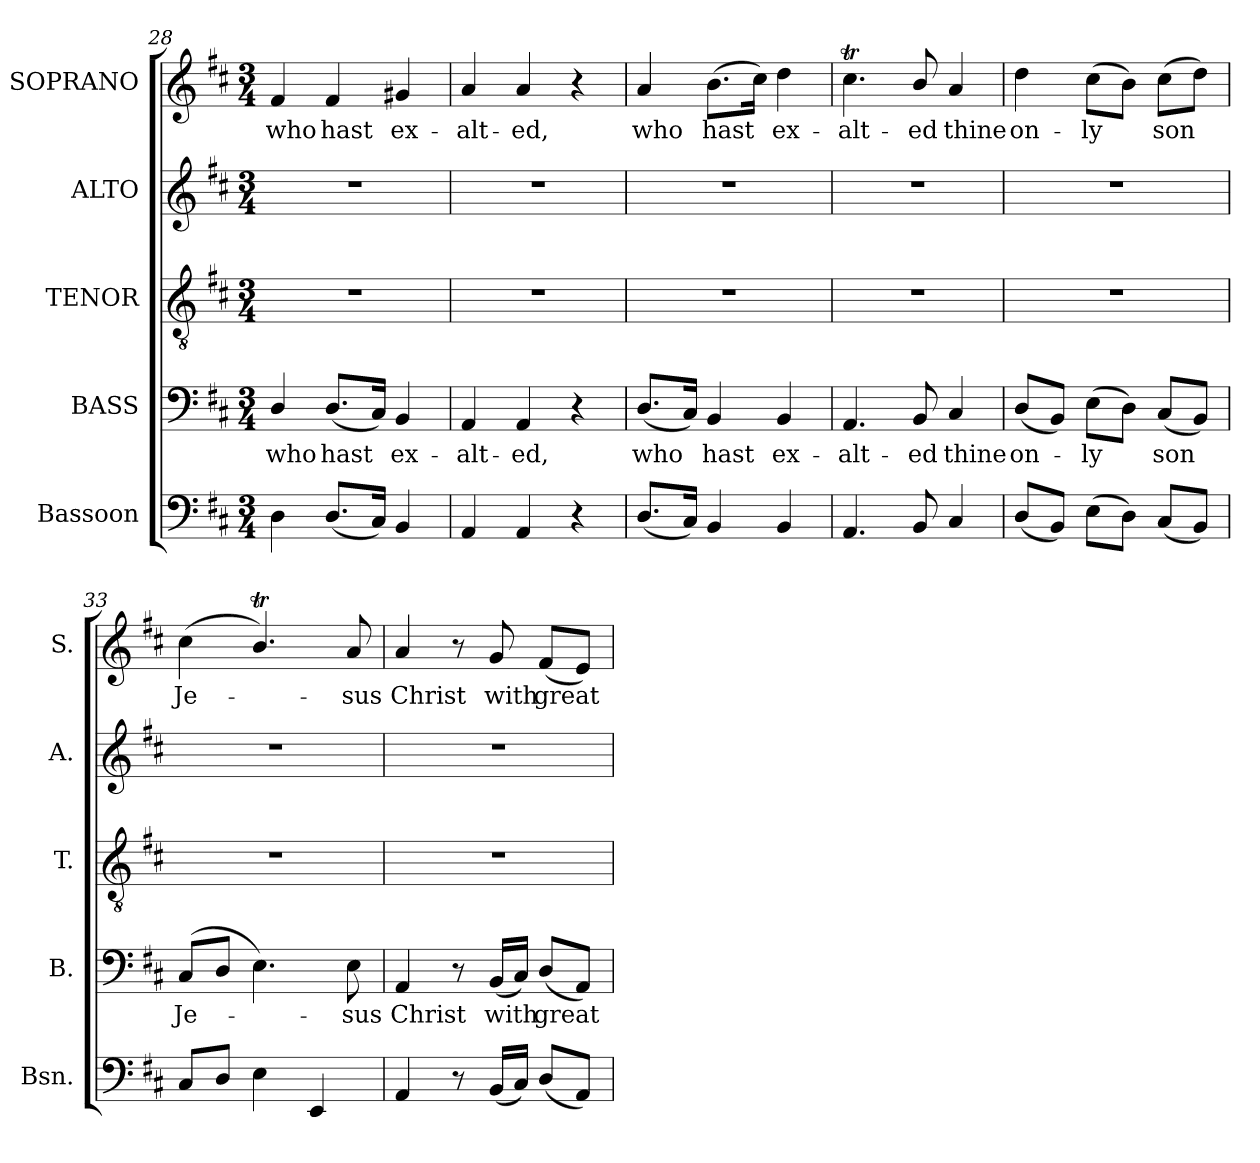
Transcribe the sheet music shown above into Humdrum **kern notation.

**kern	**kern	**text	**kern	**kern	**kern	**text
*part5	*part4	*part4	*part3	*part2	*part1	*part1
*staff5	*staff4	*staff4	*staff3	*staff2	*staff1	*staff1
*I"Bassoon	*I"BASS	*	*I"TENOR	*I"ALTO	*I"SOPRANO	*
*I'Bsn.	*I'B.	*	*I'T.	*I'A.	*I'S.	*
*clefF4	*clefF4	*	*clefGv2	*clefG2	*clefG2	*
*	*	*	*ITrd7c12	*	*	*
*k[f#c#]	*k[f#c#]	*	*k[f#c#]	*k[f#c#]	*k[f#c#]	*
*D:	*D:	*	*D:	*D:	*D:	*
*M3/4	*M3/4	*	*M3/4	*M3/4	*M3/4	*
=28	=28	=28	=28	=28	=28	=28
!	!	!LO:LY:b:color=#000000	!LO:N:vis=1	!LO:N:vis=1	!	!
!	!	!	!	!	!	!LO:LY:b:color=#000000
4Di\	4Di/	who	2.r	2.r	4f#i/	who
!	!	!LO:LY:b:color=#000000	!	!	!	!
!	!	!	!	!	!	!LO:LY:b:color=#000000
(8.Di/L	(8.Di/L	hast	.	.	4f#i/	hast
16C#i/Jk)	16C#i/Jk)	.	.	.	.	.
!	!	!LO:LY:b:color=#000000	!	!	!	!
!	!	!	!	!	!	!LO:LY:b:color=#000000
4BBi/	4BBi/	ex-	.	.	4g#Xi/	ex-
=29	=29	=29	=29	=29	=29	=29
!	!	!LO:LY:b:color=#000000	!LO:N:vis=1	!LO:N:vis=1	!	!
!	!	!	!	!	!	!LO:LY:b:color=#000000
4AAi/	4AAi/	-alt-	2.r	2.r	4ai/	-alt-
!	!	!LO:LY:b:color=#000000	!	!	!	!
!	!	!	!	!	!	!LO:LY:b:color=#000000
4AAi/	4AAi/	-ed,	.	.	4ai/	-ed,
4r	4r	.	.	.	4r	.
!!LO:LB:g=z
=30	=30	=30	=30	=30	=30	=30
!	!	!LO:LY:b:color=#000000	!LO:N:vis=1	!LO:N:vis=1	!	!
!	!	!	!	!	!	!LO:LY:b:color=#000000
(8.Di/L	(8.Di/L	who	2.r	2.r	4ai/	who
16C#i/Jk)	16C#i/Jk)	.	.	.	.	.
!	!	!LO:LY:b:color=#000000	!	!	!	!
!	!	!	!	!	!	!LO:LY:b:color=#000000
4BBi/	4BBi/	hast	.	.	(8.bi\L	hast
.	.	.	.	.	16cc#i\Jk)	.
!	!	!LO:LY:b:color=#000000	!	!	!	!
!	!	!	!	!	!	!LO:LY:b:color=#000000
4BBi/	4BBi/	ex-	.	.	4ddi\	ex-
=31	=31	=31	=31	=31	=31	=31
!	!	!LO:LY:b:color=#000000	!LO:N:vis=1	!LO:N:vis=1	!	!
!	!	!	!	!	!	!LO:LY:b:color=#000000
4.AAi/	4.AAi/	-alt-	2.r	2.r	4.cc#ti\	-alt-
!	!	!LO:LY:b:color=#000000	!	!	!	!
!	!	!	!	!	!	!LO:LY:b:color=#000000
8BBi/	8BBi/	-ed	.	.	8bi/	-ed
!	!	!LO:LY:b:color=#000000	!	!	!	!
!	!	!	!	!	!	!LO:LY:b:color=#000000
4C#i/	4C#i/	thine	.	.	4ai/	thine
=32	=32	=32	=32	=32	=32	=32
!	!	!LO:LY:b:color=#000000	!LO:N:vis=1	!LO:N:vis=1	!	!
!	!	!	!	!	!	!LO:LY:b:color=#000000
(8Di/L	(8Di/L	on-	2.r	2.r	4ddi\	on-
8BBi/J)	8BBi/J)	.	.	.	.	.
!	!	!LO:LY:b:color=#000000	!	!	!	!
!	!	!	!	!	!	!LO:LY:b:color=#000000
(8Ei\L	(8Ei\L	-ly	.	.	(8cc#i\L	-ly
8Di\J)	8Di\J)	.	.	.	8bi\J)	.
!	!	!LO:LY:b:color=#000000	!	!	!	!
!	!	!	!	!	!	!LO:LY:b:color=#000000
(8C#i/L	(8C#i/L	son	.	.	(8cc#i\L	son
8BBi/J)	8BBi/J)	.	.	.	8ddi\J)	.
=33	=33	=33	=33	=33	=33	=33
!	!	!LO:LY:b:color=#000000	!LO:N:vis=1	!LO:N:vis=1	!	!
!	!	!	!	!	!	!LO:LY:b:color=#000000
8C#i/L	(8C#i/L	Je-	2.r	2.r	(4cc#i\	Je-
8Di/J	8Di/J	.	.	.	.	.
4Ei\	4.Ei\)	.	.	.	4.bTi/)	.
4EEi/	.	.	.	.	.	.
!	!	!LO:LY:b:color=#000000	!	!	!	!
!	!	!	!	!	!	!LO:LY:b:color=#000000
.	8Ei\	-sus	.	.	8ai/	-sus
=34	=34	=34	=34	=34	=34	=34
!	!	!LO:LY:b:color=#000000	!LO:N:vis=1	!LO:N:vis=1	!	!
!	!	!	!	!	!	!LO:LY:b:color=#000000
4AAi/	4AAi/	Christ	2.r	2.r	4ai/	Christ
8r	8r	.	.	.	8r	.
!	!	!LO:LY:b:color=#000000	!	!	!	!
!	!	!	!	!	!	!LO:LY:b:color=#000000
(16BBi/LL	(16BBi/LL	with	.	.	8gi/	with
16C#i/JJ)	16C#i/JJ)	.	.	.	.	.
!	!	!LO:LY:b:color=#000000	!	!	!	!
!	!	!	!	!	!	!LO:LY:b:color=#000000
(8Di/L	(8Di/L	great	.	.	(8f#i/L	great
8AAi/J)	8AAi/J)	.	.	.	8ei/J)	.
=	=	=	=	=	=	=
*-	*-	*-	*-	*-	*-	*-
